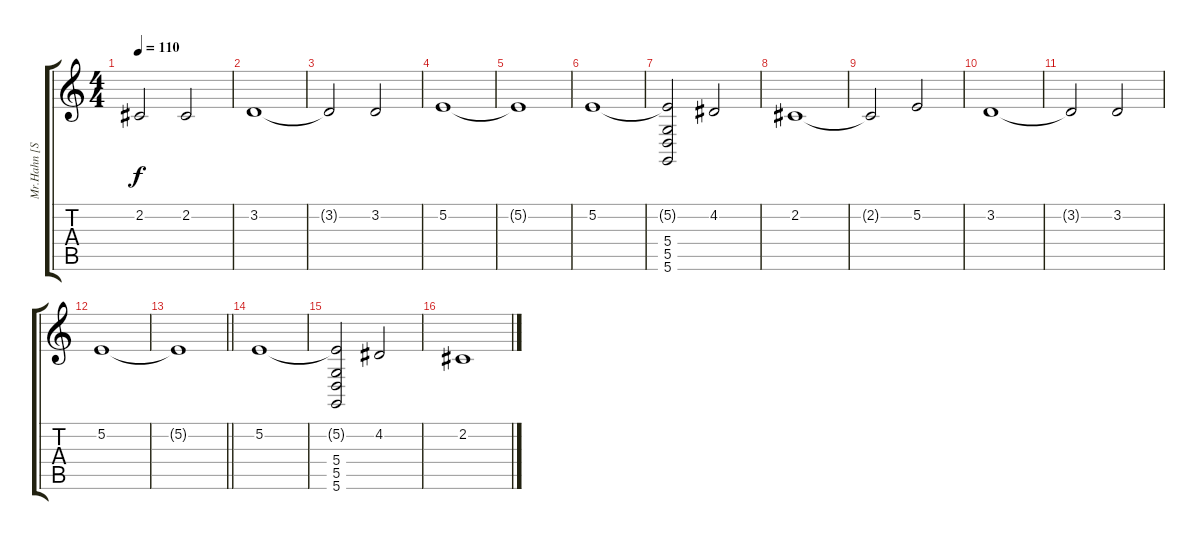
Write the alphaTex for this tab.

\track ("Mr.Hahn [Sampler1]" "Mr.Hahn [S") {instrument pad5bowed}
\staff {score tabs}
\tuning (E4 B3 G3 D3 A2 D2) {hide}
\ts (4 4)
\tempo 110
\clef g2
\ks c
2.2{t}.2{dy f} 2.2.2 |
3.2.1 |
3.2{t}.2 3.2.2 |
5.2.1 |
5.2{t}.1 |
5.2.1{volume 9} |
(5.2{t} 5.4 5.5 5.6).2 4.2.2 |
2.2.1 |
2.2{t}.2 5.2.2 |
3.2.1 |
3.2{t}.2 3.2.2 |
5.2.1 |
\barLineRight lightlight
5.2{t}.1 |
5.2.1{volume 9} |
(5.2{t} 5.4 5.5 5.6).2 4.2.2 |
2.2.1
